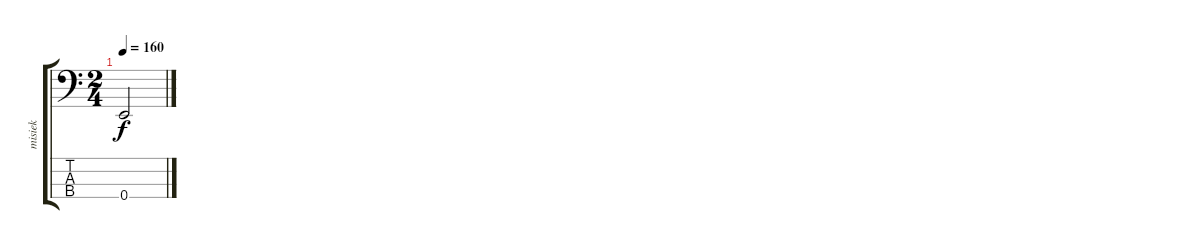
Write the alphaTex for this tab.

\track ("misiek" "misiek") {instrument electricbasspick}
\staff {score tabs}
\tuning (G2 D2 A1 E1) {hide}
\ts (2 4)
\tempo 160
\clef f4
\ks c
0.4{t}.2{dy f}
